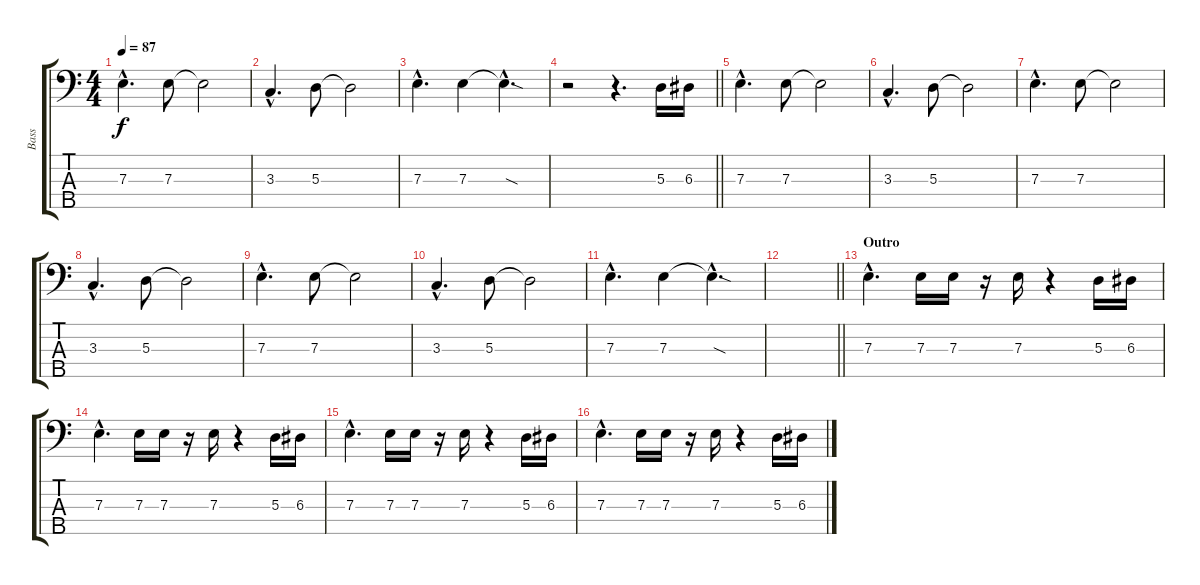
\track ("Bass" "Bass") {instrument electricbassfinger}
\staff {score tabs}
\tuning (G2 D2 A1 E1 B0) {hide}
\ts (4 4)
\tempo 87
\clef f4
\ks c
7.3{hac}.4{d dy f} 7.3.8 7.3{t}.2 |
3.3{hac}.4{d} 5.3.8 5.3{t}.2 |
7.3{hac}.4{d} 7.3.4 7.3{sod hac t}.4{d} |
\barLineRight lightlight
r.2 r.4{d} 5.3.16 6.3.16 |
7.3{hac}.4{d} 7.3.8 7.3{t}.2 |
3.3{hac}.4{d} 5.3.8 5.3{t}.2 |
7.3{hac}.4{d} 7.3.8 7.3{t}.2 |
3.3{hac}.4{d} 5.3.8 5.3{t}.2 |
7.3{hac}.4{d} 7.3.8 7.3{t}.2 |
3.3{hac}.4{d} 5.3.8 5.3{t}.2 |
7.3{hac}.4{d} 7.3.4 7.3{sod hac t}.4{d} |
\barLineRight lightlight
|
\section ("" "Outro")
7.3{hac}.4{d} 7.3.16 7.3.16 r.16 7.3.16 r.4 5.3.16 6.3.16 |
7.3{hac}.4{d} 7.3.16 7.3.16 r.16 7.3.16 r.4 5.3.16 6.3.16 |
7.3{hac}.4{d} 7.3.16 7.3.16 r.16 7.3.16 r.4 5.3.16 6.3.16 |
7.3{hac}.4{d} 7.3.16 7.3.16 r.16 7.3.16 r.4 5.3.16 6.3.16
